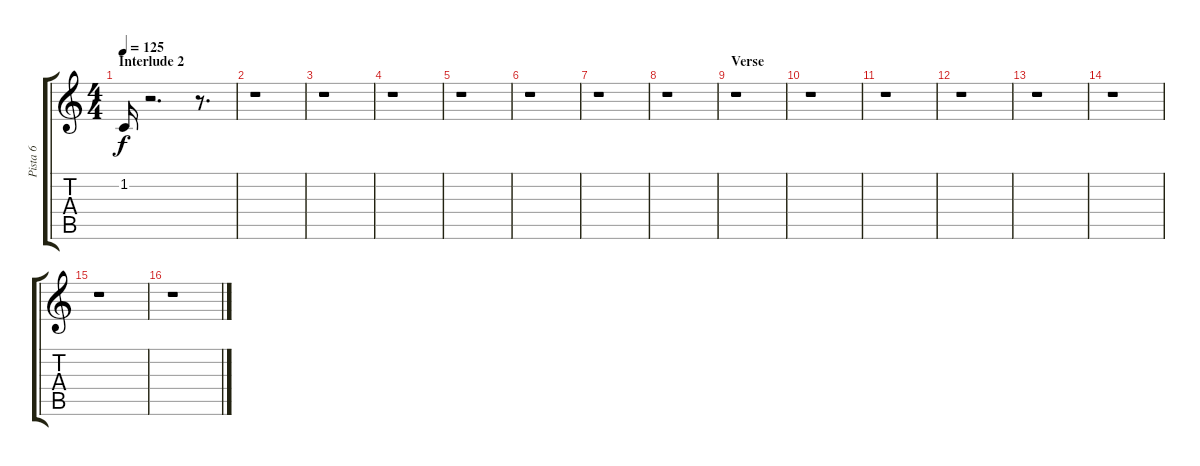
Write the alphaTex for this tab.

\track ("Pista 6" "Pista 6") {instrument brasssection}
\staff {score tabs}
\tuning (E4 B3 G3 D3 A2 E2) {hide}
\ts (4 4)
\section ("" "Interlude 2")
\tempo 125
\clef g2
\ks c
1.2.16{dy f} r.2{d} r.8{d} |
r.1 |
r.1 |
r.1 |
r.1 |
r.1 |
r.1 |
r.1 |
\section ("" "Verse")
r.1 |
r.1 |
r.1 |
r.1 |
r.1 |
r.1 |
r.1 |
r.1
